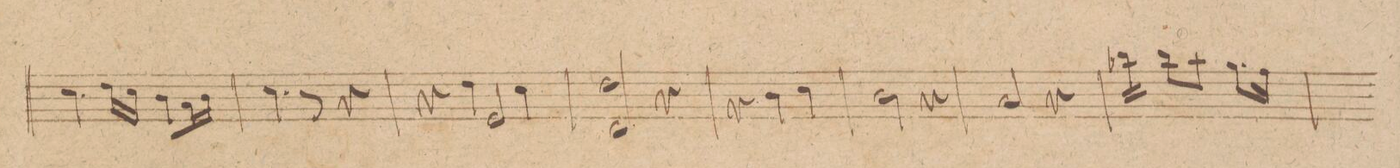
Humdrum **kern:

**kern	**dynam
*I"Violino 1mo	*
*clefG2	*
*k[]	*
*met(c|)	*
*M3/4	*
4.cc\	.
16dd\LL	.
16cc\JJ	.
8b\L	.
16a\L	.
16b\JJ	.
=85	=85
4.cc\	.
8r	.
4r	.
=86	=86
*^	*
4r	4ryy	.
4dd\	2e/	.
4cc\	.	.
*v	*v	*
=87	=87
2dd 2d/	.
4r	.
=88	=88
4r	.
4b\	.
4cc\	.
=89	=89
2b\	.
4r	.
=90	=90
2a/	.
4r	.
=91	=91
*tremolo	*
16bb-X\LL	.
16bb-X\	.
16bb-X\	.
16bb-X\JJ	.
*Xtremolo	*
8bb-\L	.
8aa\J	.
8.gg\L	.
16ff\Jk	.
=92	=92
*-	*-
